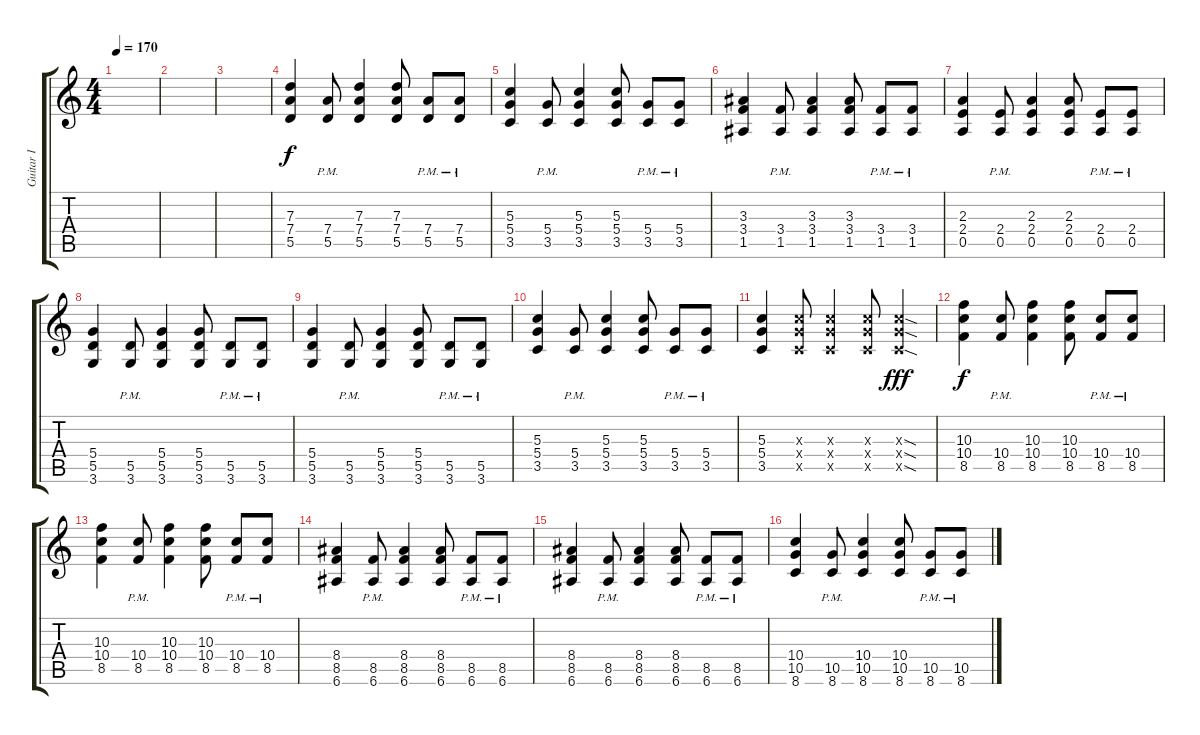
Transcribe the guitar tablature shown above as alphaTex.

\track ("Guitar I" "Guitar I") {instrument distortionguitar}
\staff {score tabs}
\tuning (E4 B3 G3 D3 A2 E2) {hide}
\ts (4 4)
\tempo 170
\clef g2
\ks c
|
|
|
(7.3 7.4 5.5).4 (7.4{pm} 5.5{pm}).8 (7.3 7.4 5.5).4 (7.3 7.4 5.5).8 (7.4{pm} 5.5{pm}).8 (7.4{pm} 5.5{pm}).8 |
(5.3 5.4 3.5).4 (5.4{pm} 3.5{pm}).8 (5.3 5.4 3.5).4 (5.3 5.4 3.5).8 (5.4{pm} 3.5{pm}).8 (5.4{pm} 3.5{pm}).8 |
(3.3 3.4 1.5).4 (3.4{pm} 1.5{pm}).8 (3.3 3.4 1.5).4 (3.3 3.4 1.5).8 (3.4{pm} 1.5{pm}).8 (3.4{pm} 1.5{pm}).8 |
(2.3 2.4 0.5).4 (2.4{pm} 0.5{pm}).8 (2.3 2.4 0.5).4 (2.3 2.4 0.5).8 (2.4{pm} 0.5{pm}).8 (2.4{pm} 0.5{pm}).8 |
(5.4 5.5 3.6).4 (5.5{pm} 3.6{pm}).8 (5.4 5.5 3.6).4 (5.4 5.5 3.6).8 (5.5{pm} 3.6{pm}).8 (5.5{pm} 3.6{pm}).8 |
(5.4 5.5 3.6).4 (5.5{pm} 3.6{pm}).8 (5.4 5.5 3.6).4 (5.4 5.5 3.6).8 (5.5{pm} 3.6{pm}).8 (5.5{pm} 3.6{pm}).8 |
(5.3 5.4 3.5).4 (5.4{pm} 3.5{pm}).8 (5.3 5.4 3.5).4 (5.3 5.4 3.5).8 (5.4{pm} 3.5{pm}).8 (5.4{pm} 3.5{pm}).8 |
(5.3 5.4 3.5).4 (5.3{x} 5.4{x} 3.5{x}).8 (5.3{x} 5.4{x} 3.5{x}).4 (5.3{x} 5.4{x} 3.5{x}).8 (5.3{sod x} 5.4{sod x} 3.5{sod x}).4{dy fff} |
(10.3 10.4 8.5).4{dy f} (10.4{pm} 8.5{pm}).8 (10.3 10.4 8.5).4 (10.3 10.4 8.5).8 (10.4{pm} 8.5{pm}).8 (10.4{pm} 8.5{pm}).8 |
(10.3 10.4 8.5).4 (10.4{pm} 8.5{pm}).8 (10.3 10.4 8.5).4 (10.3 10.4 8.5).8 (10.4{pm} 8.5{pm}).8 (10.4{pm} 8.5{pm}).8 |
(8.4 8.5 6.6).4 (8.5{pm} 6.6{pm}).8 (8.4 8.5 6.6).4 (8.4 8.5 6.6).8 (8.5{pm} 6.6{pm}).8 (8.5{pm} 6.6{pm}).8 |
(8.4 8.5 6.6).4 (8.5{pm} 6.6{pm}).8 (8.4 8.5 6.6).4 (8.4 8.5 6.6).8 (8.5{pm} 6.6{pm}).8 (8.5{pm} 6.6{pm}).8 |
(10.4 10.5 8.6).4 (10.5{pm} 8.6{pm}).8 (10.4 10.5 8.6).4 (10.4 10.5 8.6).8 (10.5{pm} 8.6{pm}).8 (10.5{pm} 8.6{pm}).8
